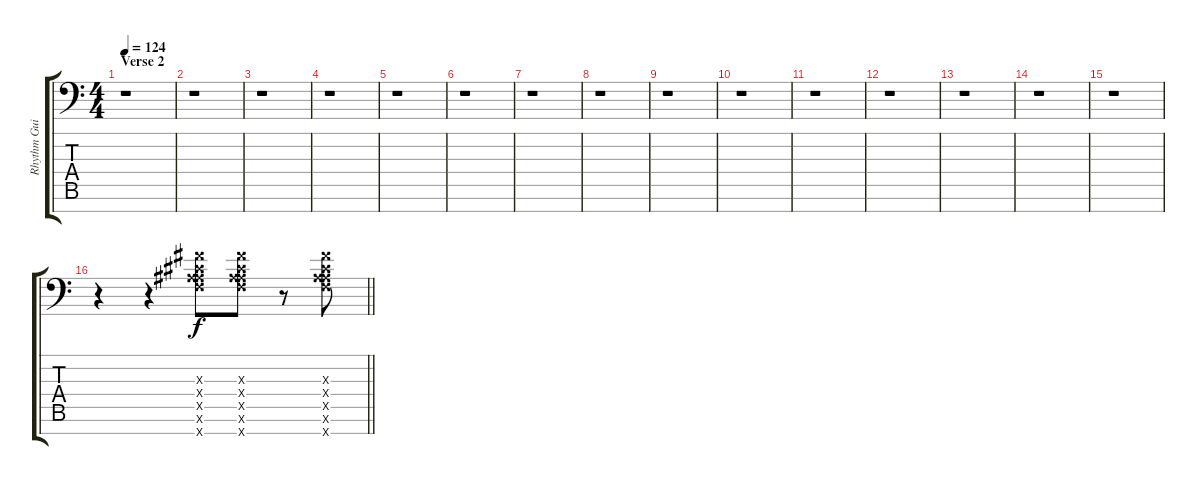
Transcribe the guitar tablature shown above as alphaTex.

\track ("Rhythm Guitar (left)" "Rhythm Gui") {instrument distortionguitar}
\staff {score tabs}
\tuning (Eb4 Bb3 Gb3 Db3 Ab2 Eb2 Bb1) {hide}
\ts (4 4)
\section ("" "Verse 2")
\tempo 124
\clef f4
\ks c
r.1{dy f} |
r.1 |
r.1 |
r.1 |
r.1 |
r.1 |
r.1 |
r.1 |
r.1 |
r.1 |
r.1 |
r.1 |
r.1 |
r.1 |
r.1 |
\barLineRight lightlight
r.4 r.4 (0.3{x} 0.4{x} 2.5{x} 2.6{x} 12.7{x}).8 (0.3{x} 0.4{x} 2.5{x} 2.6{x} 12.7{x}).8 r.8 (0.3{x} 0.4{x} 2.5{x} 2.6{x} 12.7{x}).8
